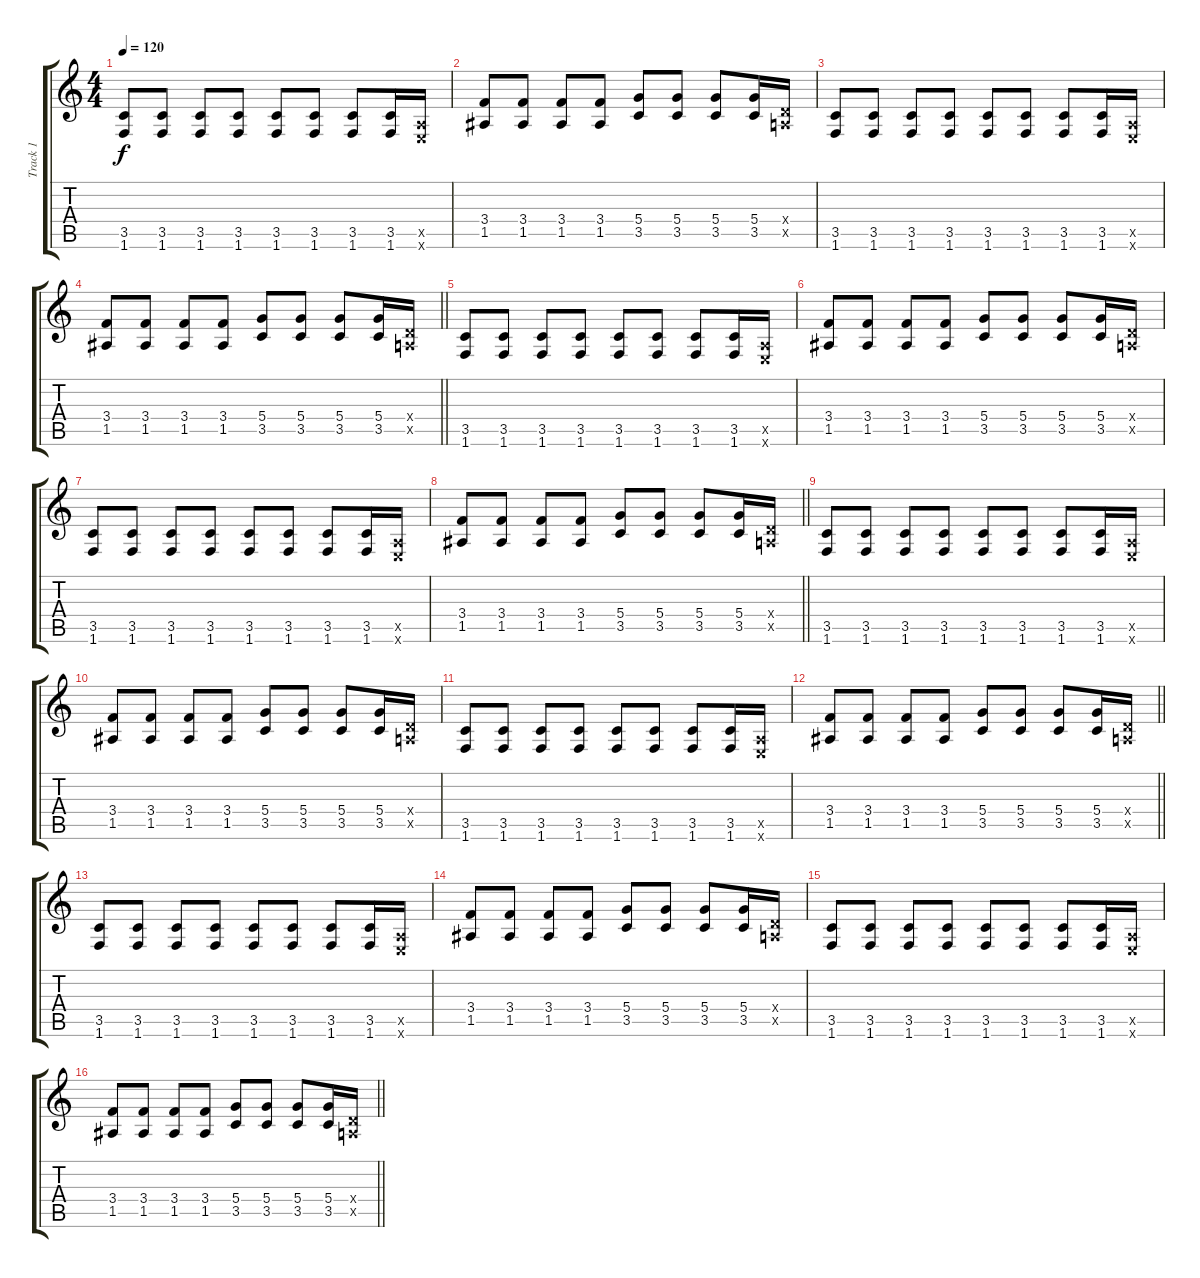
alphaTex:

\track ("Track 1" "Track 1") {instrument electricguitarmuted}
\staff {score tabs}
\tuning (E4 B3 G3 D3 A2 E2) {hide}
\ts (4 4)
\tempo 120
\clef g2
\ks c
(3.5 1.6).8{dy f} (3.5 1.6).8 (3.5 1.6).8 (3.5 1.6).8 (3.5 1.6).8 (3.5 1.6).8 (3.5 1.6).8 (3.5 1.6).16 (0.5{x} 0.6{x}).16 |
(3.4 1.5).8 (3.4 1.5).8 (3.4 1.5).8 (3.4 1.5).8 (5.4 3.5).8 (5.4 3.5).8 (5.4 3.5).8 (5.4 3.5).16 (0.4{x} 0.5{x}).16 |
(3.5 1.6).8 (3.5 1.6).8 (3.5 1.6).8 (3.5 1.6).8 (3.5 1.6).8 (3.5 1.6).8 (3.5 1.6).8 (3.5 1.6).16 (0.5{x} 0.6{x}).16 |
\barLineRight lightlight
(3.4 1.5).8 (3.4 1.5).8 (3.4 1.5).8 (3.4 1.5).8 (5.4 3.5).8 (5.4 3.5).8 (5.4 3.5).8 (5.4 3.5).16 (0.4{x} 0.5{x}).16 |
(3.5 1.6).8 (3.5 1.6).8 (3.5 1.6).8 (3.5 1.6).8 (3.5 1.6).8 (3.5 1.6).8 (3.5 1.6).8 (3.5 1.6).16 (0.5{x} 0.6{x}).16 |
(3.4 1.5).8 (3.4 1.5).8 (3.4 1.5).8 (3.4 1.5).8 (5.4 3.5).8 (5.4 3.5).8 (5.4 3.5).8 (5.4 3.5).16 (0.4{x} 0.5{x}).16 |
(3.5 1.6).8 (3.5 1.6).8 (3.5 1.6).8 (3.5 1.6).8 (3.5 1.6).8 (3.5 1.6).8 (3.5 1.6).8 (3.5 1.6).16 (0.5{x} 0.6{x}).16 |
\barLineRight lightlight
(3.4 1.5).8 (3.4 1.5).8 (3.4 1.5).8 (3.4 1.5).8 (5.4 3.5).8 (5.4 3.5).8 (5.4 3.5).8 (5.4 3.5).16 (0.4{x} 0.5{x}).16 |
(3.5 1.6).8 (3.5 1.6).8 (3.5 1.6).8 (3.5 1.6).8 (3.5 1.6).8 (3.5 1.6).8 (3.5 1.6).8 (3.5 1.6).16 (0.5{x} 0.6{x}).16 |
(3.4 1.5).8 (3.4 1.5).8 (3.4 1.5).8 (3.4 1.5).8 (5.4 3.5).8 (5.4 3.5).8 (5.4 3.5).8 (5.4 3.5).16 (0.4{x} 0.5{x}).16 |
(3.5 1.6).8 (3.5 1.6).8 (3.5 1.6).8 (3.5 1.6).8 (3.5 1.6).8 (3.5 1.6).8 (3.5 1.6).8 (3.5 1.6).16 (0.5{x} 0.6{x}).16 |
\barLineRight lightlight
(3.4 1.5).8 (3.4 1.5).8 (3.4 1.5).8 (3.4 1.5).8 (5.4 3.5).8 (5.4 3.5).8 (5.4 3.5).8 (5.4 3.5).16 (0.4{x} 0.5{x}).16 |
(3.5 1.6).8 (3.5 1.6).8 (3.5 1.6).8 (3.5 1.6).8 (3.5 1.6).8 (3.5 1.6).8 (3.5 1.6).8 (3.5 1.6).16 (0.5{x} 0.6{x}).16 |
(3.4 1.5).8 (3.4 1.5).8 (3.4 1.5).8 (3.4 1.5).8 (5.4 3.5).8 (5.4 3.5).8 (5.4 3.5).8 (5.4 3.5).16 (0.4{x} 0.5{x}).16 |
(3.5 1.6).8 (3.5 1.6).8 (3.5 1.6).8 (3.5 1.6).8 (3.5 1.6).8 (3.5 1.6).8 (3.5 1.6).8 (3.5 1.6).16 (0.5{x} 0.6{x}).16 |
\barLineRight lightlight
(3.4 1.5).8 (3.4 1.5).8 (3.4 1.5).8 (3.4 1.5).8 (5.4 3.5).8 (5.4 3.5).8 (5.4 3.5).8 (5.4 3.5).16 (0.4{x} 0.5{x}).16
